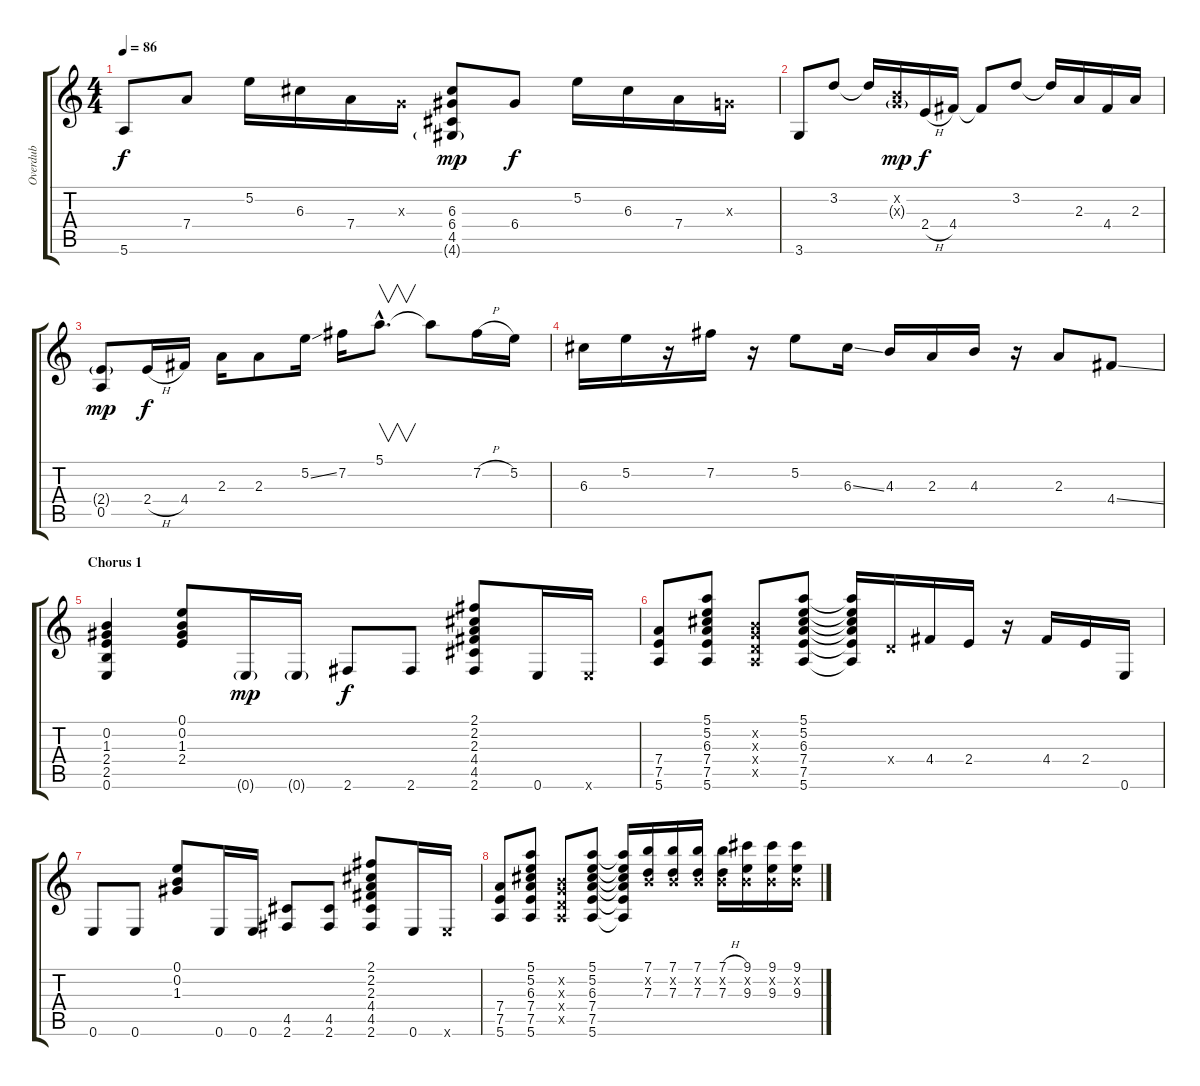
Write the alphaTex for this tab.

\track ("Overdub" "Overdub") {instrument distortionguitar}
\staff {score tabs}
\tuning (E4 B3 G3 D3 A2 E2) {hide}
\ts (4 4)
\tempo 86
\clef g2
\ks c
5.6.8{dy f instrument fretlessbass} 7.4.8 5.2.16 6.3.16 7.4.16 0.3{x}.16 (6.3 6.4 4.5 4.6{g}).8{dy mp} 6.4.8{dy f} 5.2.16 6.3.16 7.4.16 0.3{x}.16 |
3.6.8 3.2.8 3.2{t}.16 (0.2{x} 0.3{g x}).16{dy mp} 2.4{h}.16{dy f} 4.4.16 4.4{t}.8 3.2.8 3.2{t}.16 2.3.16 4.4.16 2.3.16 |
(2.4{g} 0.5).8{dy mp} 2.4{h}.16{dy f instrument distortionguitar} 4.4.16 2.3.16 2.3.8 5.2{ss}.16 7.2.16 5.1{hac}.8{v d} 5.1{t}.8 7.2{h}.16 5.2.16 |
6.3.16 5.2.16 r.16 7.2.16 r.16 5.2.8 6.3{ss}.16 4.3.16 2.3.16 4.3.16 r.16 2.3.8 4.4{ss}.8 |
\section ("" "Chorus 1")
(0.2 1.3 2.4 2.5 0.6).4{instrument fretlessbass} (0.1 0.2 1.3 2.4).8 0.6{g}.16{dy mp} 0.6{g}.16 2.6.8{dy f} 2.6.8 (2.1 2.2 2.3 4.4 4.5 2.6).8 0.6.16 0.6{x}.16 |
(7.4 7.5 5.6).8 (5.1 5.2 6.3 7.4 7.5 5.6).8 (0.2{x} 0.3{x} 0.4{x} 0.5{x}).8 (5.1 5.2 6.3 7.4 7.5 5.6).8 (5.1{t} 5.2{t} 6.3{t} 7.4{t} 7.5{t} 5.6{t}).16 0.4{x}.16 4.4.16 2.4.16 r.16 4.4.16 2.4.16 0.6.16 |
0.6.8 0.6.8 (0.1 0.2 1.3).8 0.6.16 0.6.16 (4.5 2.6).8 (4.5 2.6).8 (2.1 2.2 2.3 4.4 4.5 2.6).8 0.6.16 0.6{x}.16 |
(7.4 7.5 5.6).8 (5.1 5.2 6.3 7.4 7.5 5.6).8 (0.2{x} 0.3{x} 0.4{x} 0.5{x}).8 (5.1 5.2 6.3 7.4 7.5 5.6).8 (5.1{t} 5.2{t} 6.3{t} 7.4{t} 7.5{t} 5.6{t}).16 (7.1 0.2{x} 7.3).16{instrument distortionguitar} (7.1 0.2{x} 7.3).16 (7.1 0.2{x} 7.3).16 (7.1{h} 0.2{x} 7.3{h}).16 (9.1 0.2{x} 9.3).16 (9.1 0.2{x} 9.3).16 (9.1 0.2{x} 9.3).16
